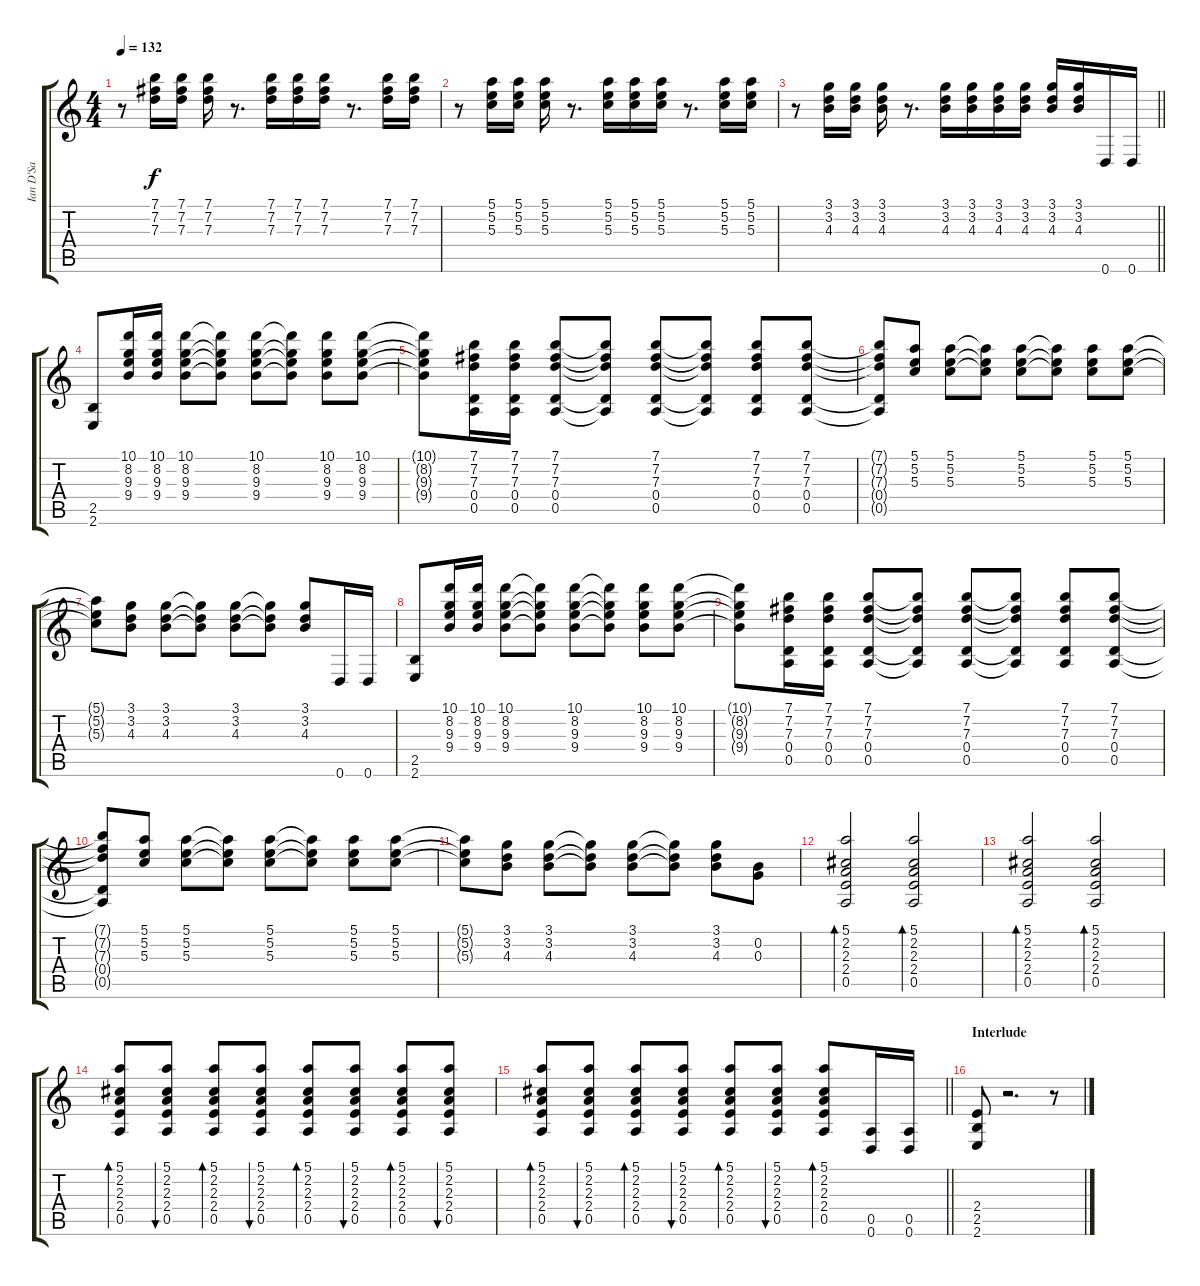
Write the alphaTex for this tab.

\track ("Ian D'Sa" "Ian D'Sa") {instrument overdrivenguitar}
\staff {score tabs}
\tuning (E4 B3 G3 D3 A2 D2) {hide}
\ts (4 4)
\tempo 132
\clef g2
\ks c
r.8{dy f} (7.1 7.2 7.3).16 (7.1 7.2 7.3).16 (7.1 7.2 7.3).16 r.8{d} (7.1 7.2 7.3).16 (7.1 7.2 7.3).16 (7.1 7.2 7.3).16 r.8{d} (7.1 7.2 7.3).16 (7.1 7.2 7.3).16 |
r.8 (5.1 5.2 5.3).16 (5.1 5.2 5.3).16 (5.1 5.2 5.3).16 r.8{d} (5.1 5.2 5.3).16 (5.1 5.2 5.3).16 (5.1 5.2 5.3).16 r.8{d} (5.1 5.2 5.3).16 (5.1 5.2 5.3).16 |
\barLineRight lightlight
r.8 (3.1 3.2 4.3).16 (3.1 3.2 4.3).16 (3.1 3.2 4.3).16 r.8{d} (3.1 3.2 4.3).16 (3.1 3.2 4.3).16 (3.1 3.2 4.3).16 (3.1 3.2 4.3).16 (3.1 3.2 4.3).16 (3.1 3.2 4.3).16 0.6.16 0.6.16 |
(2.5 2.6).8 (10.1 8.2 9.3 9.4).16 (10.1 8.2 9.3 9.4).16 (10.1 8.2 9.3 9.4).8 (10.1{t} 8.2{t} 9.3{t} 9.4{t}).8 (10.1 8.2 9.3 9.4).8 (10.1{t} 8.2{t} 9.3{t} 9.4{t}).8 (10.1 8.2 9.3 9.4).8 (10.1 8.2 9.3 9.4).8 |
(10.1{t} 8.2{t} 9.3{t} 9.4{t}).8 (7.1 7.2 7.3 0.4 0.5).16 (7.1 7.2 7.3 0.4 0.5).16 (7.1 7.2 7.3 0.4 0.5).8 (7.1{t} 7.2{t} 7.3{t} 0.4{t} 0.5{t}).8 (7.1 7.2 7.3 0.4 0.5).8 (7.1{t} 7.2{t} 7.3{t} 0.4{t} 0.5{t}).8 (7.1 7.2 7.3 0.4 0.5).8 (7.1 7.2 7.3 0.4 0.5).8 |
(7.1{t} 7.2{t} 7.3{t} 0.4{t} 0.5{t}).8 (5.1 5.2 5.3).8 (5.1 5.2 5.3).8 (5.1{t} 5.2{t} 5.3{t}).8 (5.1 5.2 5.3).8 (5.1{t} 5.2{t} 5.3{t}).8 (5.1 5.2 5.3).8 (5.1 5.2 5.3).8 |
(5.1{t} 5.2{t} 5.3{t}).8 (3.1 3.2 4.3).8 (3.1 3.2 4.3).8 (3.1{t} 3.2{t} 4.3{t}).8 (3.1 3.2 4.3).8 (3.1{t} 3.2{t} 4.3{t}).8 (3.1 3.2 4.3).8 0.6.16 0.6.16 |
(2.5 2.6).8 (10.1 8.2 9.3 9.4).16 (10.1 8.2 9.3 9.4).16 (10.1 8.2 9.3 9.4).8 (10.1{t} 8.2{t} 9.3{t} 9.4{t}).8 (10.1 8.2 9.3 9.4).8 (10.1{t} 8.2{t} 9.3{t} 9.4{t}).8 (10.1 8.2 9.3 9.4).8 (10.1 8.2 9.3 9.4).8 |
(10.1{t} 8.2{t} 9.3{t} 9.4{t}).8 (7.1 7.2 7.3 0.4 0.5).16 (7.1 7.2 7.3 0.4 0.5).16 (7.1 7.2 7.3 0.4 0.5).8 (7.1{t} 7.2{t} 7.3{t} 0.4{t} 0.5{t}).8 (7.1 7.2 7.3 0.4 0.5).8 (7.1{t} 7.2{t} 7.3{t} 0.4{t} 0.5{t}).8 (7.1 7.2 7.3 0.4 0.5).8 (7.1 7.2 7.3 0.4 0.5).8 |
(7.1{t} 7.2{t} 7.3{t} 0.4{t} 0.5{t}).8 (5.1 5.2 5.3).8 (5.1 5.2 5.3).8 (5.1{t} 5.2{t} 5.3{t}).8 (5.1 5.2 5.3).8 (5.1{t} 5.2{t} 5.3{t}).8 (5.1 5.2 5.3).8 (5.1 5.2 5.3).8 |
(5.1{t} 5.2{t} 5.3{t}).8 (3.1 3.2 4.3).8 (3.1 3.2 4.3).8 (3.1{t} 3.2{t} 4.3{t}).8 (3.1 3.2 4.3).8 (3.1{t} 3.2{t} 4.3{t}).8 (3.1 3.2 4.3).8 (0.2 0.3).8 |
(5.1 2.2 2.3 2.4 0.5).2{bd 30} (5.1 2.2 2.3 2.4 0.5).2{bd 30} |
(5.1 2.2 2.3 2.4 0.5).2{bd 30} (5.1 2.2 2.3 2.4 0.5).2{bd 30} |
(5.1 2.2 2.3 2.4 0.5).8{bd 30} (5.1 2.2 2.3 2.4 0.5).8{bu 30} (5.1 2.2 2.3 2.4 0.5).8{bd 30} (5.1 2.2 2.3 2.4 0.5).8{bu 30} (5.1 2.2 2.3 2.4 0.5).8{bd 30} (5.1 2.2 2.3 2.4 0.5).8{bu 30} (5.1 2.2 2.3 2.4 0.5).8{bd 30} (5.1 2.2 2.3 2.4 0.5).8{bu 30} |
\barLineRight lightlight
(5.1 2.2 2.3 2.4 0.5).8{bd 30} (5.1 2.2 2.3 2.4 0.5).8{bu 30} (5.1 2.2 2.3 2.4 0.5).8{bd 30} (5.1 2.2 2.3 2.4 0.5).8{bu 30} (5.1 2.2 2.3 2.4 0.5).8{bd 30} (5.1 2.2 2.3 2.4 0.5).8{bu 30} (5.1 2.2 2.3 2.4 0.5).8{bd 30} (0.5 0.6).16 (0.5 0.6).16 |
\section ("" "Interlude")
(2.4 2.5 2.6).8 r.2{d} r.8
